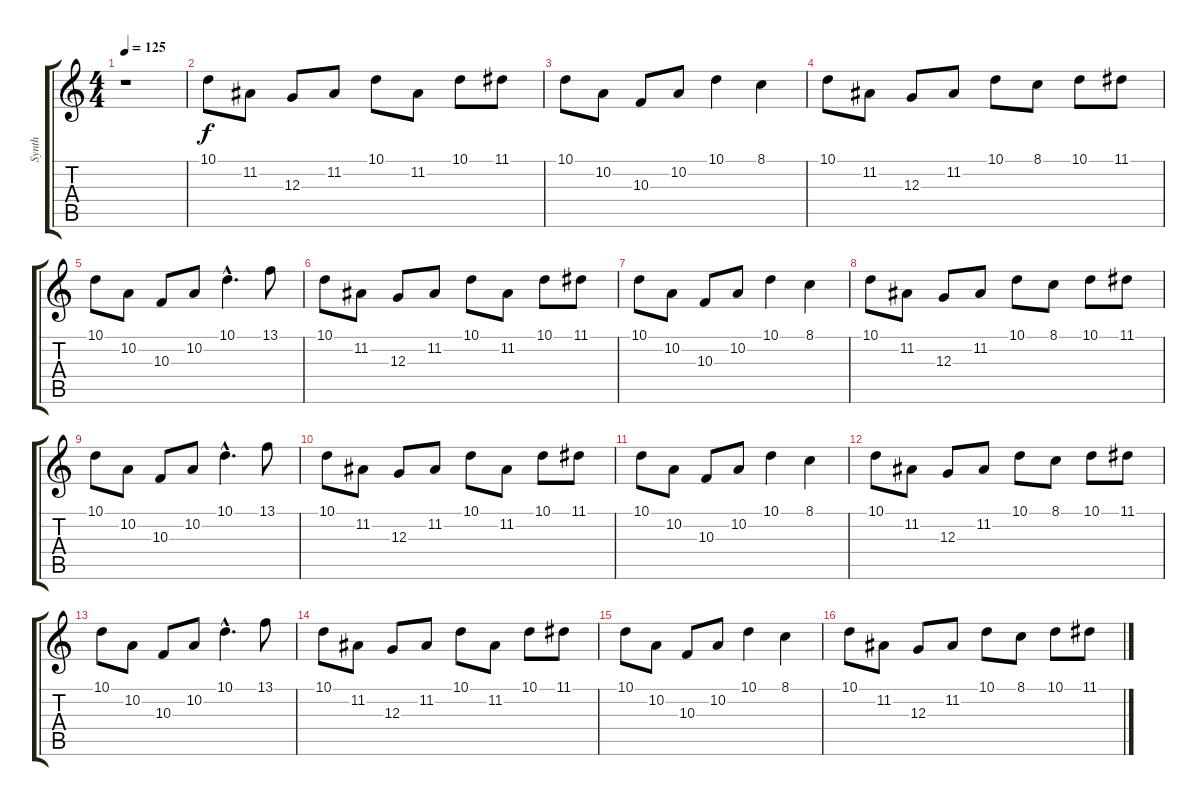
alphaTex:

\track ("Synth" "Synth") {instrument fx7echoes}
\staff {score tabs}
\tuning (E4 B3 G3 D3 A2 E2) {hide}
\ts (4 4)
\tempo 125
\clef g2
\ks c
r.1{dy f} |
10.1.8 11.2.8 12.3.8 11.2.8 10.1.8 11.2.8 10.1.8 11.1.8 |
10.1.8 10.2.8 10.3.8 10.2.8 10.1.4 8.1.4 |
10.1.8 11.2.8 12.3.8 11.2.8 10.1.8 8.1.8 10.1.8 11.1.8 |
10.1.8 10.2.8 10.3.8 10.2.8 10.1{hac}.4{d} 13.1.8 |
10.1.8 11.2.8 12.3.8 11.2.8 10.1.8 11.2.8 10.1.8 11.1.8 |
10.1.8 10.2.8 10.3.8 10.2.8 10.1.4 8.1.4 |
10.1.8 11.2.8 12.3.8 11.2.8 10.1.8 8.1.8 10.1.8 11.1.8 |
10.1.8 10.2.8 10.3.8 10.2.8 10.1{hac}.4{d} 13.1.8 |
10.1.8 11.2.8 12.3.8 11.2.8 10.1.8 11.2.8 10.1.8 11.1.8 |
10.1.8 10.2.8 10.3.8 10.2.8 10.1.4 8.1.4 |
10.1.8 11.2.8 12.3.8 11.2.8 10.1.8 8.1.8 10.1.8 11.1.8 |
10.1.8 10.2.8 10.3.8 10.2.8 10.1{hac}.4{d} 13.1.8 |
10.1.8 11.2.8 12.3.8 11.2.8 10.1.8 11.2.8 10.1.8 11.1.8 |
10.1.8 10.2.8 10.3.8 10.2.8 10.1.4 8.1.4 |
10.1.8 11.2.8 12.3.8 11.2.8 10.1.8 8.1.8 10.1.8 11.1.8
